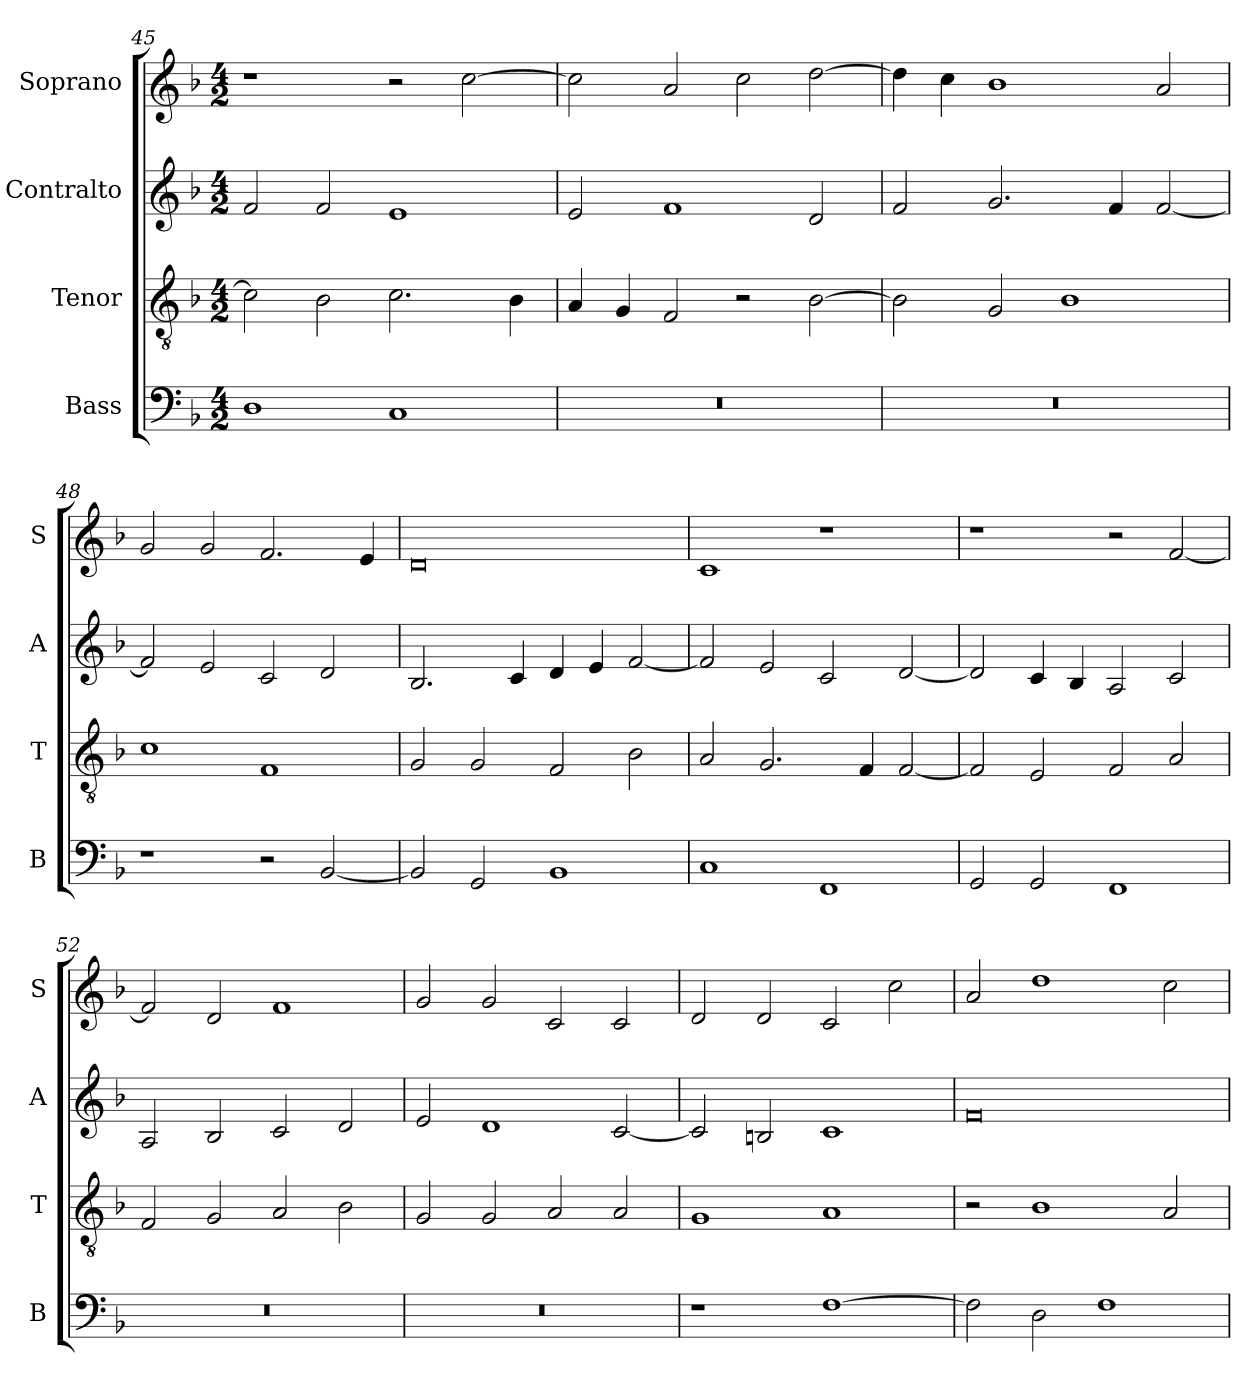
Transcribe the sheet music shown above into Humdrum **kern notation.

**kern	**kern	**kern	**kern
*part4	*part3	*part2	*part1
*staff4	*staff3	*staff2	*staff1
*I"Bass	*I"Tenor	*I"Contralto	*I"Soprano
*I'B	*I'T	*I'A	*I'S
*clefF4	*clefGv2	*clefG2	*clefG2
*k[b-]	*k[b-]	*k[b-]	*k[b-]
*F:ion	*F:ion	*F:ion	*F:ion
*M4/2	*M4/2	*M4/2	*M4/2
=45	=45	=45	=45
1D	2c]	2f	1r
.	2B-	2f	.
1C	2.c	1e	2r
.	.	.	[2cc
.	4B-	.	.
=46	=46	=46	=46
0r	4A	2e	2cc]
.	4G	.	.
.	2F	1f	2a
.	2r	.	2cc
.	[2B-	2d	[2dd
=47	=47	=47	=47
0r	2B-]	2f	4dd]
.	.	.	4cc
.	2G	2.g	1b-
.	1B-	.	.
.	.	4f	.
.	.	[2f	2a
=48	=48	=48	=48
1r	1c	2f]	2g
.	.	2e	2g
2r	1F	2c	2.f
[2BB-	.	2d	.
.	.	.	4e
=49	=49	=49	=49
2BB-]	2G	2.B-	0d
2GG	2G	.	.
.	.	4c	.
1BB-	2F	4d	.
.	.	4e	.
.	2B-	[2f	.
=50	=50	=50	=50
1C	2A	2f]	1c
.	2.G	2e	.
1FF	.	2c	1r
.	4F	.	.
.	[2F	[2d	.
=51	=51	=51	=51
2GG	2F]	2d]	1r
2GG	2E	4c	.
.	.	4B-	.
1FF	2F	2A	2r
.	2A	2c	[2f
=52	=52	=52	=52
0r	2F	2A	2f]
.	2G	2B-	2d
.	2A	2c	1f
.	2B-	2d	.
=53	=53	=53	=53
0r	2G	2e	2g
.	2G	1d	2g
.	2A	.	2c
.	2A	[2c	2c
=54	=54	=54	=54
1r	1G	2c]	2d
.	.	2Bn	2d
[1F	1A	1c	2c
.	.	.	2cc
=55	=55	=55	=55
2F]	2r	0f	2a
2D	1B-	.	1dd
1F	.	.	.
.	2A	.	2cc
=	=	=	=
*-	*-	*-	*-
